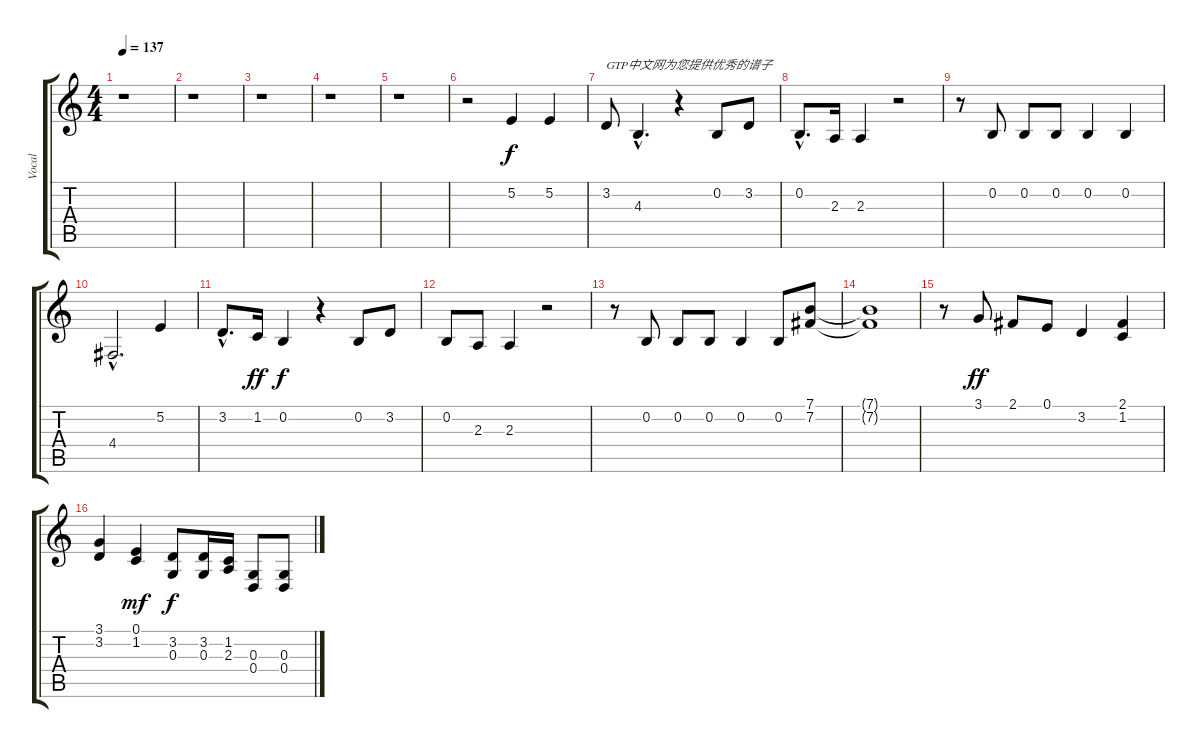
\track ("Vocal" "Vocal") {instrument englishhorn}
\staff {score tabs}
\tuning (E4 B3 G3 D3 A2 E2) {hide}
\ts (4 4)
\tempo 137
\clef g2
\ks c
r.1{dy f instrument englishhorn} |
r.1 |
r.1 |
r.1 |
r.1 |
r.2 5.2.4 5.2.4 |
3.2.8{txt "GTP中文网为您提供优秀的谱子"} 4.3{hac}.4{d} r.4 0.2.8 3.2.8 |
0.2{hac}.8{d} 2.3.16 2.3.4 r.2 |
r.8 0.2.8 0.2.8 0.2.8 0.2.4 0.2.4 |
4.4{hac}.2{d} 5.2.4 |
3.2{hac}.8{d} 1.2.16{dy ff} 0.2.4{dy f} r.4 0.2.8 3.2.8 |
0.2.8 2.3.8 2.3.4 r.2 |
r.8 0.2.8 0.2.8 0.2.8 0.2.4 0.2.8 (7.1 7.2).8 |
(7.1{t} 7.2{t}).1 |
r.8 3.1.8{dy ff} 2.1.8 0.1.8 3.2.4 (2.1 1.2).4 |
(3.1 3.2).4 (0.1 1.2).4{dy mf} (3.2 0.3).8{dy f} (3.2 0.3).16 (1.2 2.3).16 (0.3 0.4).8 (0.3 0.4).8
